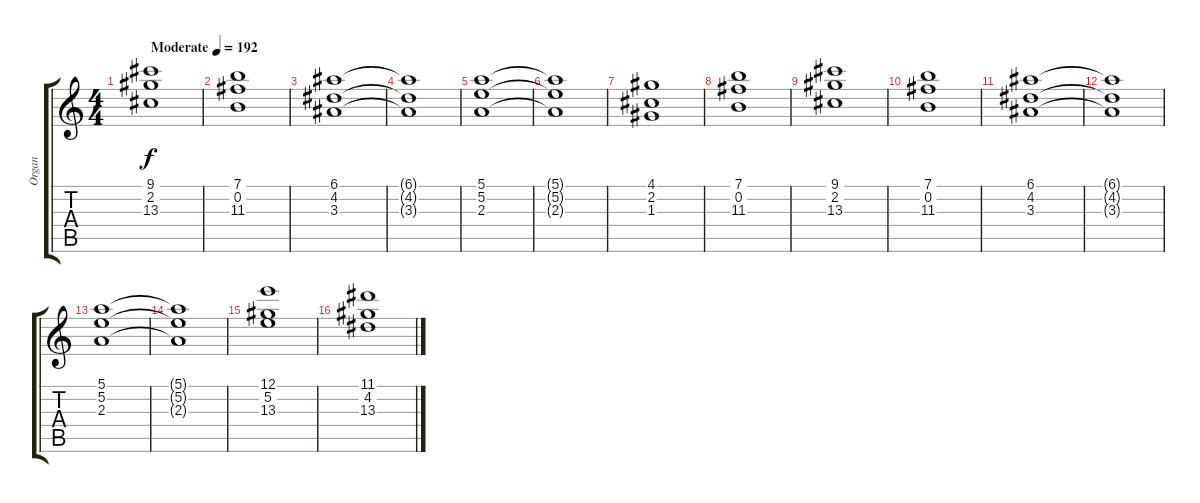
\track ("Organ" "Organ") {instrument churchorgan}
\staff {score tabs}
\tuning (E5 B4 G4 D4 A3 E3) {hide}
\ts (4 4)
\tempo (192 "Moderate")
\clef g2
\ks c
(9.1 2.2 13.3).1{dy f instrument churchorgan} |
(7.1 0.2 11.3).1 |
(6.1 4.2 3.3).1 |
(6.1{t} 4.2{t} 3.3{t}).1 |
(5.1 5.2 2.3).1 |
(5.1{t} 5.2{t} 2.3{t}).1 |
(4.1 2.2 1.3).1 |
(7.1 0.2 11.3).1 |
(9.1 2.2 13.3).1 |
(7.1 0.2 11.3).1 |
(6.1 4.2 3.3).1 |
(6.1{t} 4.2{t} 3.3{t}).1 |
(5.1 5.2 2.3).1 |
(5.1{t} 5.2{t} 2.3{t}).1 |
(12.1 5.2 13.3).1 |
(11.1 4.2 13.3).1
